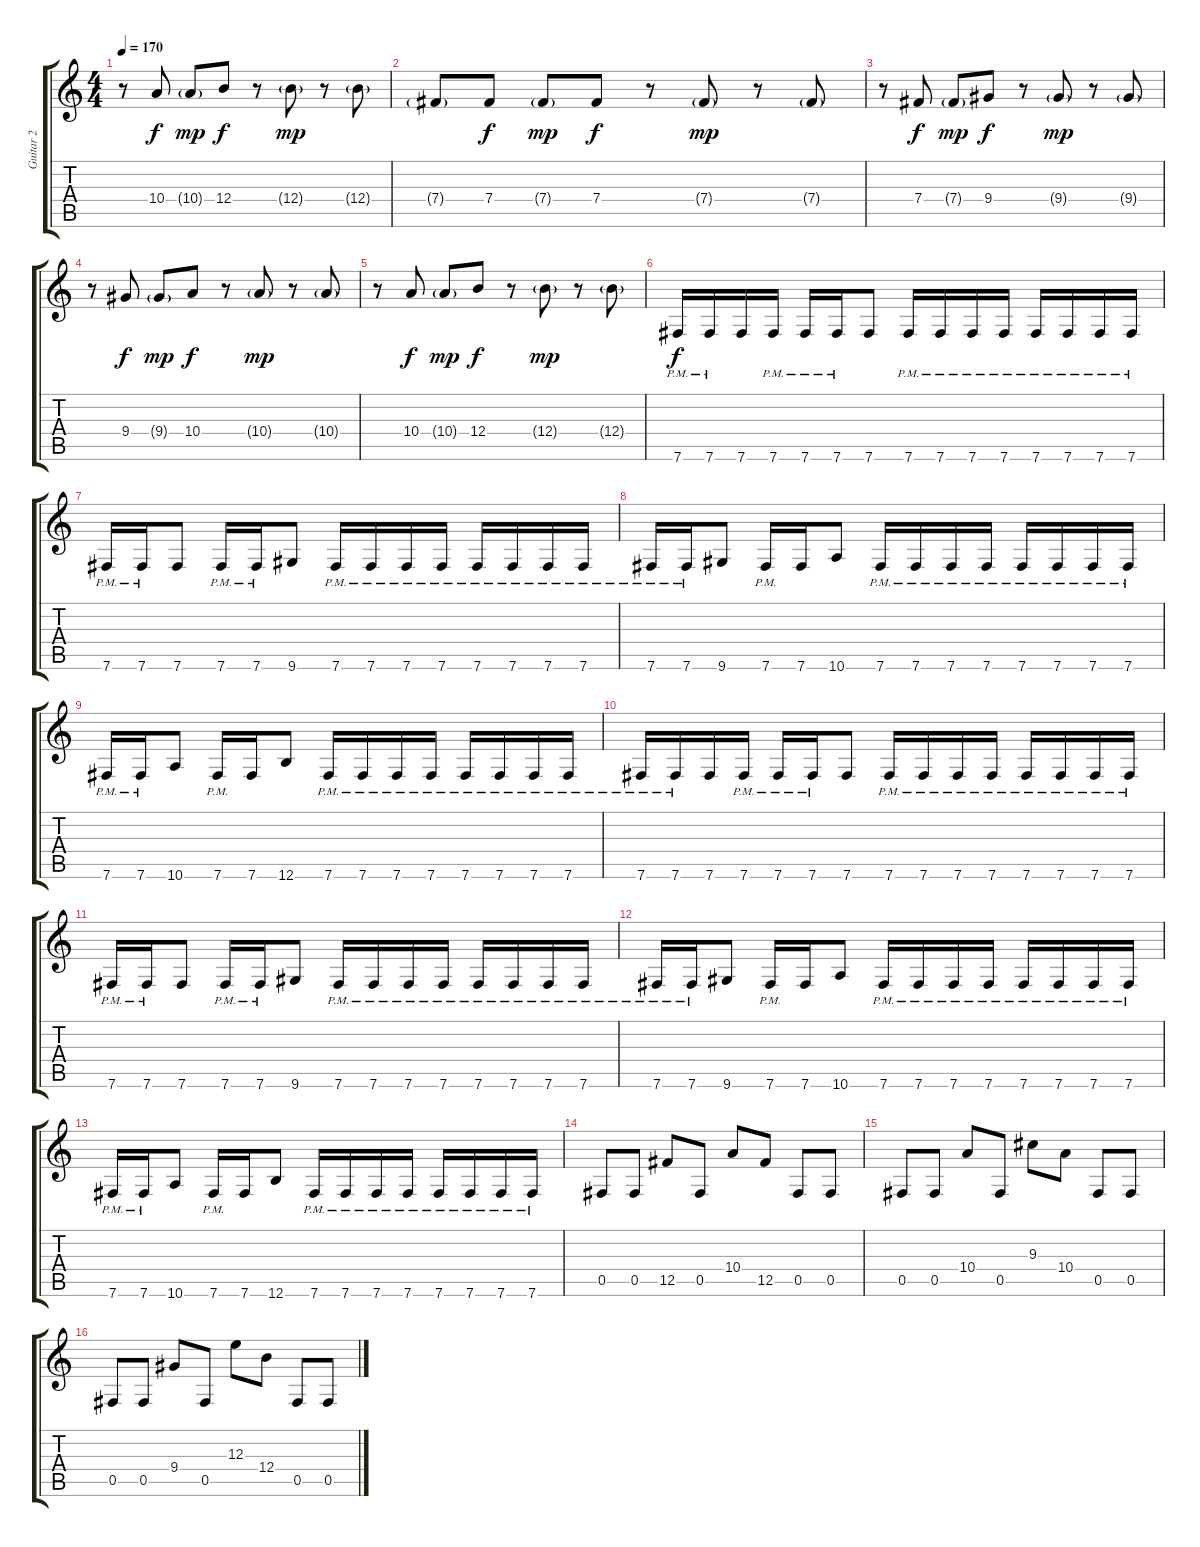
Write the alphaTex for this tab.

\track ("Guitar 2" "Guitar 2") {instrument overdrivenguitar}
\staff {score tabs}
\tuning (Db4 Ab3 E3 B2 Gb2 B1) {hide}
\ts (4 4)
\tempo 170
\clef g2
\ks c
r.8{dy mp} 10.4.8{dy f} 10.4{g}.8{dy mp} 12.4.8{dy f} r.8 12.4{g}.8{dy mp} r.8 12.4{g}.8 |
7.4{g}.8 7.4.8{dy f} 7.4{g}.8{dy mp} 7.4.8{dy f} r.8 7.4{g}.8{dy mp} r.8 7.4{g}.8 |
r.8 7.4.8{dy f} 7.4{g}.8{dy mp} 9.4.8{dy f} r.8 9.4{g}.8{dy mp} r.8 9.4{g}.8 |
r.8 9.4.8{dy f} 9.4{g}.8{dy mp} 10.4.8{dy f} r.8 10.4{g}.8{dy mp} r.8 10.4{g}.8 |
r.8 10.4.8{dy f} 10.4{g}.8{dy mp} 12.4.8{dy f} r.8 12.4{g}.8{dy mp} r.8 12.4{g}.8 |
7.6{pm}.16{dy f volume 13 instrument overdrivenguitar} 7.6{pm}.16 7.6.16 7.6{pm}.16 7.6{pm}.16 7.6{pm}.16 7.6.8 7.6{pm}.16 7.6{pm}.16 7.6{pm}.16 7.6{pm}.16 7.6{pm}.16 7.6{pm}.16 7.6{pm}.16 7.6{pm}.16 |
7.6{pm}.16 7.6{pm}.16 7.6.8 7.6{pm}.16 7.6{pm}.16 9.6.8 7.6{pm}.16 7.6{pm}.16 7.6{pm}.16 7.6{pm}.16 7.6{pm}.16 7.6{pm}.16 7.6{pm}.16 7.6{pm}.16 |
7.6{pm}.16 7.6{pm}.16 9.6.8 7.6{pm}.16 7.6.16 10.6.8 7.6{pm}.16 7.6{pm}.16 7.6{pm}.16 7.6{pm}.16 7.6{pm}.16 7.6{pm}.16 7.6{pm}.16 7.6{pm}.16 |
7.6{pm}.16 7.6{pm}.16 10.6.8 7.6{pm}.16 7.6.16 12.6.8 7.6{pm}.16 7.6{pm}.16 7.6{pm}.16 7.6{pm}.16 7.6{pm}.16 7.6{pm}.16 7.6{pm}.16 7.6{pm}.16 |
7.6{pm}.16 7.6{pm}.16 7.6.16 7.6{pm}.16 7.6{pm}.16 7.6{pm}.16 7.6.8 7.6{pm}.16 7.6{pm}.16 7.6{pm}.16 7.6{pm}.16 7.6{pm}.16 7.6{pm}.16 7.6{pm}.16 7.6{pm}.16 |
7.6{pm}.16 7.6{pm}.16 7.6.8 7.6{pm}.16 7.6{pm}.16 9.6.8 7.6{pm}.16 7.6{pm}.16 7.6{pm}.16 7.6{pm}.16 7.6{pm}.16 7.6{pm}.16 7.6{pm}.16 7.6{pm}.16 |
7.6{pm}.16 7.6{pm}.16 9.6.8 7.6{pm}.16 7.6.16 10.6.8 7.6{pm}.16 7.6{pm}.16 7.6{pm}.16 7.6{pm}.16 7.6{pm}.16 7.6{pm}.16 7.6{pm}.16 7.6{pm}.16 |
7.6{pm}.16 7.6{pm}.16 10.6.8 7.6{pm}.16 7.6.16 12.6.8 7.6{pm}.16 7.6{pm}.16 7.6{pm}.16 7.6{pm}.16 7.6{pm}.16 7.6{pm}.16 7.6{pm}.16 7.6{pm}.16 |
0.5.8 0.5.8 12.5.8 0.5.8 10.4.8 12.5.8 0.5.8 0.5.8 |
0.5.8 0.5.8 10.4.8 0.5.8 9.3.8 10.4.8 0.5.8 0.5.8 |
0.5.8 0.5.8 9.4.8 0.5.8 12.3.8 12.4.8 0.5.8 0.5.8
